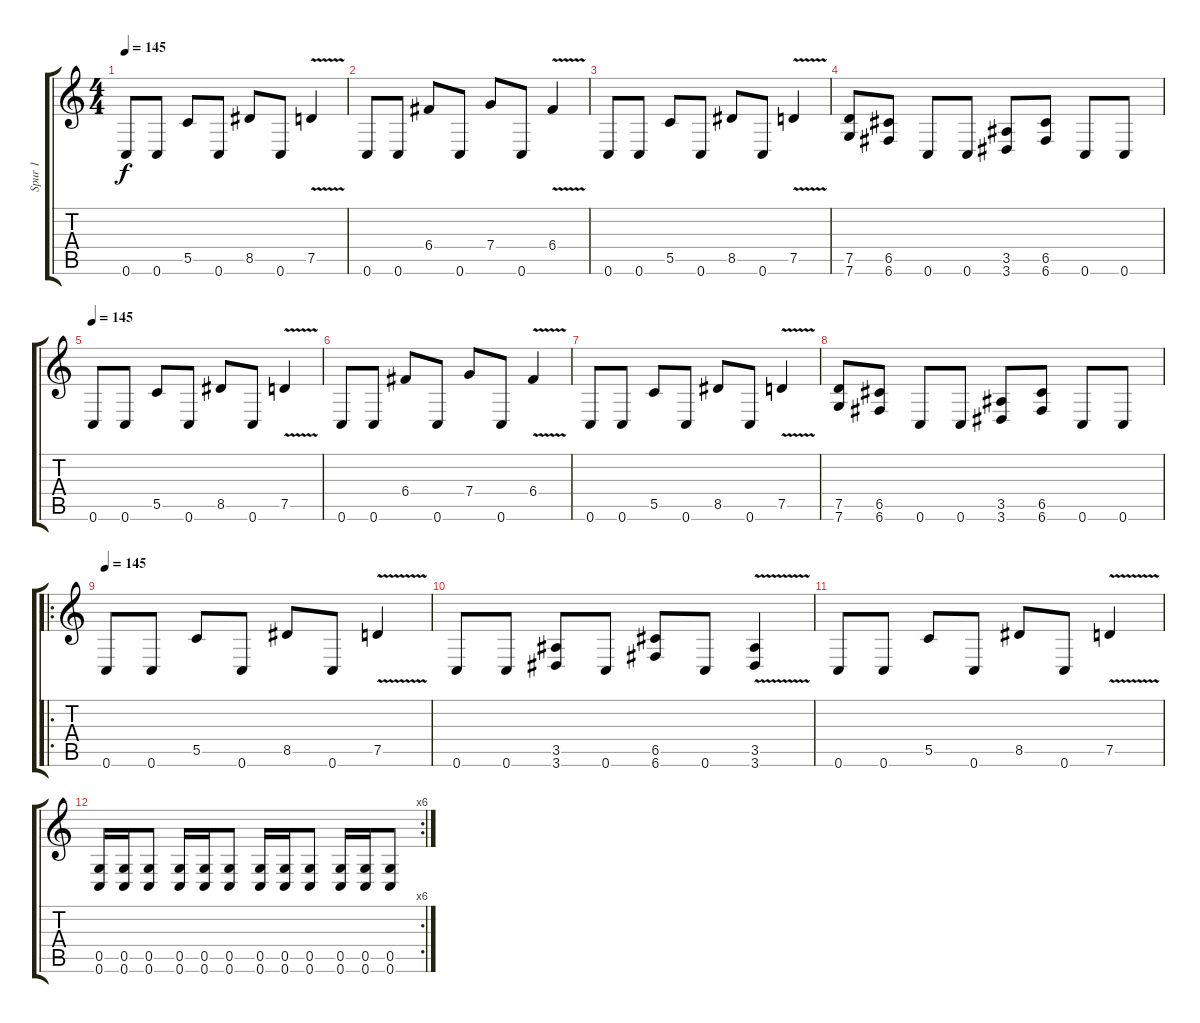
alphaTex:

\track ("Spur 1" "Spur 1") {instrument distortionguitar}
\staff {score tabs}
\tuning (D4 A3 F3 C3 G2 C2) {hide}
\ts (4 4)
\tempo 145
\clef g2
\ks c
0.6.8{dy f} 0.6.8 5.5.8 0.6.8 8.5.8 0.6.8 7.5{v}.4 |
0.6.8 0.6.8 6.4.8 0.6.8 7.4.8 0.6.8 6.4{v}.4 |
0.6.8 0.6.8 5.5.8 0.6.8 8.5.8 0.6.8 7.5{v}.4 |
(7.5 7.6).8 (6.5 6.6).8 0.6.8 0.6.8 (3.5 3.6).8 (6.5 6.6).8 0.6.8 0.6.8 |
\tempo 145
0.6.8 0.6.8 5.5.8 0.6.8 8.5.8 0.6.8 7.5{v}.4 |
0.6.8 0.6.8 6.4.8 0.6.8 7.4.8 0.6.8 6.4{v}.4 |
0.6.8 0.6.8 5.5.8 0.6.8 8.5.8 0.6.8 7.5{v}.4 |
(7.5 7.6).8 (6.5 6.6).8 0.6.8 0.6.8 (3.5 3.6).8 (6.5 6.6).8 0.6.8 0.6.8 |
\ro
\tempo 145
0.6.8 0.6.8 5.5.8 0.6.8 8.5.8 0.6.8 7.5{v}.4 |
0.6.8 0.6.8 (3.5 3.6).8 0.6.8 (6.5 6.6).8 0.6.8 (3.5 3.6{v}).4 |
0.6.8 0.6.8 5.5.8 0.6.8 8.5.8 0.6.8 7.5{v}.4 |
\rc 6
(0.5 0.6).16 (0.5 0.6).16 (0.5 0.6).8 (0.5 0.6).16 (0.5 0.6).16 (0.5 0.6).8 (0.5 0.6).16 (0.5 0.6).16 (0.5 0.6).8 (0.5 0.6).16 (0.5 0.6).16 (0.5 0.6).8
